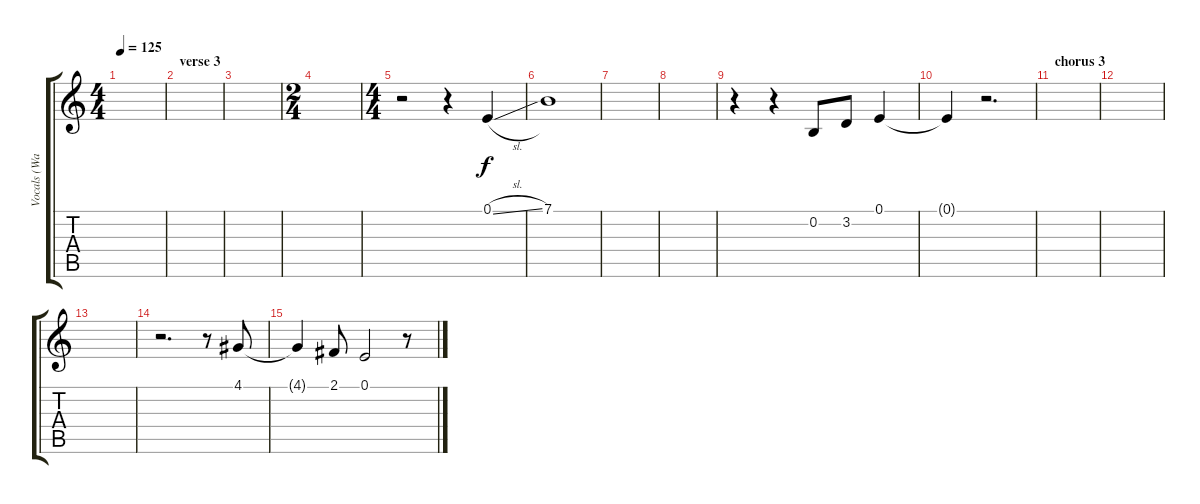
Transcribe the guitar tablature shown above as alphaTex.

\track ("Vocals (Waters)" "Vocals (Wa") {instrument lead6voice}
\staff {score tabs}
\tuning (E4 B3 G3 D3 A2 E2) {hide}
\ts (4 4)
\tempo 125
\clef g2
\ks c
|
\section ("" "verse 3")
|
|
\ts (2 4)
|
\ts (4 4)
r.2 r.4 0.1{sl}.4 |
7.1.1 |
|
|
r.4 r.4 0.2.8 3.2.8 0.1.4 |
0.1{t}.4 r.2{d} |
\section ("" "chorus 3")
|
|
|
r.2{d} r.8 4.1.8 |
4.1{t}.4 2.1.8 0.1.2 r.8
